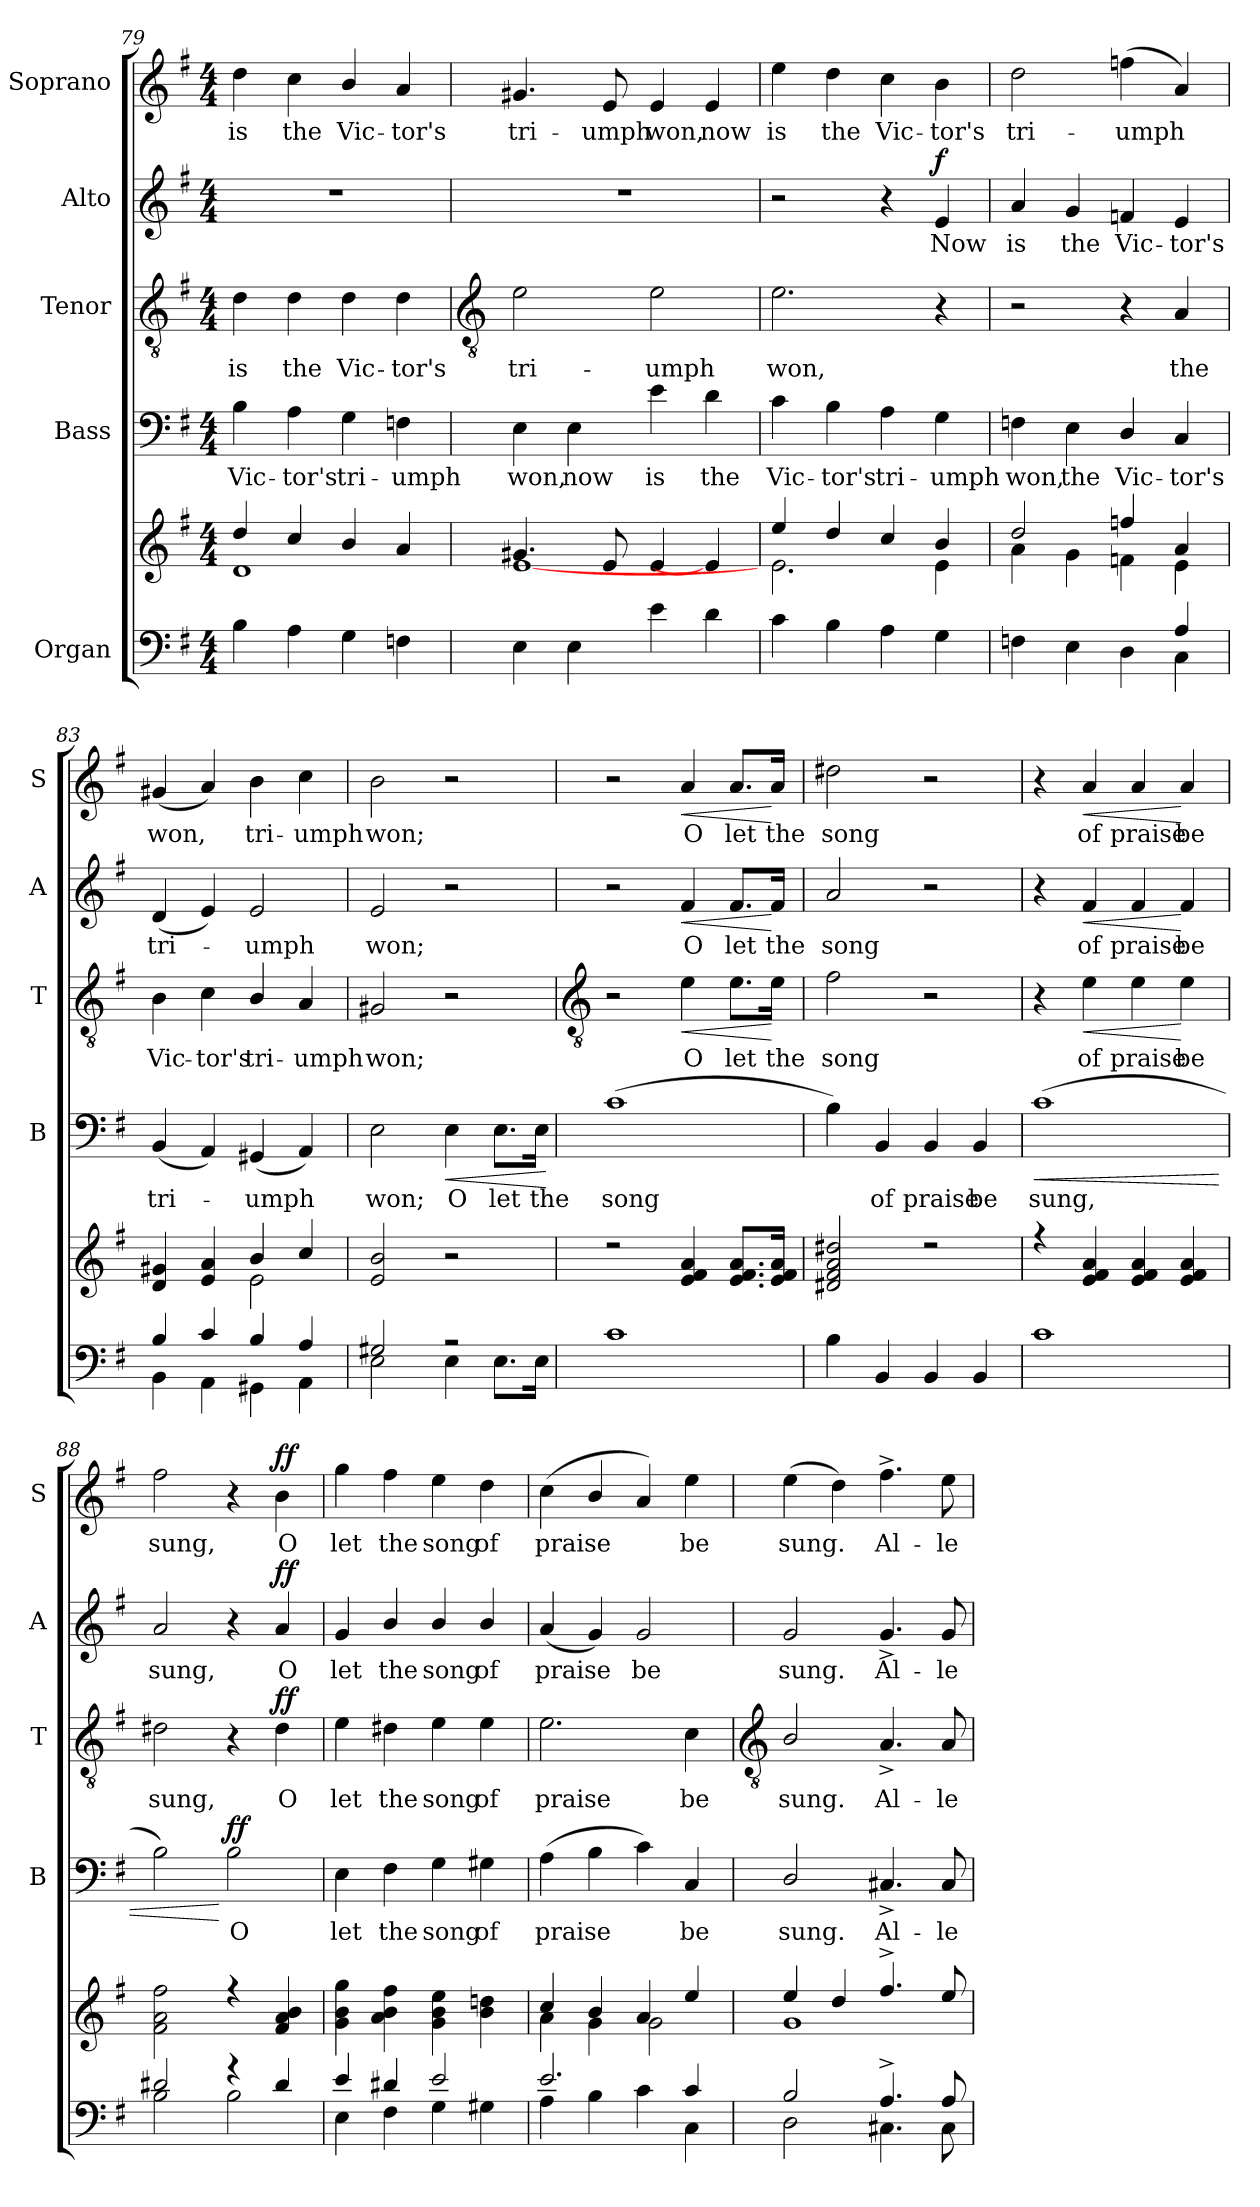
**kern	**kern	**kern	**text	**dynam	**kern	**text	**dynam	**kern	**text	**dynam	**kern	**text	**dynam
*part5	*part5	*part4	*part4	*part4	*part3	*part3	*part3	*part2	*part2	*part2	*part1	*part1	*part1
*staff6	*staff5	*staff4	*staff4	*staff4	*staff3	*staff3	*staff3	*staff2	*staff2	*staff2	*staff1	*staff1	*staff1
*I"Organ	*	*I"Bass	*	*	*I"Tenor	*	*	*I"Alto	*	*	*I"Soprano	*	*
*	*	*I'B	*	*	*I'T	*	*	*I'A	*	*	*I'S	*	*
*clefF4	*clefG2	*clefF4	*	*	*clefGv2	*	*	*clefG2	*	*	*clefG2	*	*
*k[f#]	*k[f#]	*k[f#]	*	*	*k[f#]	*	*	*k[f#]	*	*	*k[f#]	*	*
*G:	*G:	*G:	*	*	*G:	*	*	*G:	*	*	*G:	*	*
*M4/4	*M4/4	*M4/4	*	*	*M4/4	*	*	*M4/4	*	*	*M4/4	*	*
=79	=79	=79	=79	=79	=79	=79	=79	=79	=79	=79	=79	=79	=79
*^	*^	*	*	*	*	*	*	*	*	*	*	*	*
!	!	!	!	!	!LO:LY:b	!	!	!LO:LY:b	!	!	!	!	!	!LO:LY:b	!
1ryy	4B\	4dd/	1d\	4B\	Vic-	.	4d\	is	.	1r	.	.	4dd\	is	.
!	!	!	!	!	!LO:LY:b	!	!	!LO:LY:b	!	!	!	!	!	!LO:LY:b	!
.	4A\	4cc/	.	4A\	-tor's	.	4d\	the	.	.	.	.	4cc\	the	.
!	!	!	!	!	!LO:LY:b	!	!	!LO:LY:b	!	!	!	!	!	!LO:LY:b	!
.	4G\	4b/	.	4G\	tri-	.	4d\	Vic-	.	.	.	.	4b/	Vic-	.
!	!	!	!	!	!LO:LY:b	!	!	!LO:LY:b	!	!	!	!	!	!LO:LY:b	!
.	4Fn\	4a/	.	4Fn\	-umph	.	4d\	-tor's	.	.	.	.	4a/	-tor's	.
!!LO:LB:g=z
=80	=80	=80	=80	=80	=80	=80	=80	=80	=80	=80	=80	=80	=80	=80	=80
*	*	*	*	*	*	*	*clefGv2	*	*	*	*	*	*	*	*
!	!	!	!	!	!LO:LY:b	!	!	!LO:LY:b	!	!	!	!	!	!LO:LY:b	!
1ryy	4E\	4.g#X/	[1e\	4E\	won,	.	2e\	tri-	.	1r	.	.	4.g#X/	tri-	.
!	!	!	!	!	!LO:LY:b	!	!	!	!	!	!	!	!	!	!
.	4E\	.	.	4E\	now	.	.	.	.	.	.	.	.	.	.
!	!	!	!	!	!	!	!	!	!	!	!	!	!	!LO:LY:b	!
.	.	8e/	.	.	.	.	.	.	.	.	.	.	8e/	-umph	.
!	!	!	!	!	!LO:LY:b	!	!	!LO:LY:b	!	!	!	!	!	!LO:LY:b	!
.	4e\	4e/	.	4e\	is	.	2e\	-umph	.	.	.	.	4e/	won,	.
!	!	!	!	!	!LO:LY:b	!	!	!	!	!	!	!	!	!LO:LY:b	!
.	4d\	4e/]	.	4d\	the	.	.	.	.	.	.	.	4e/	now	.
=81	=81	=81	=81	=81	=81	=81	=81	=81	=81	=81	=81	=81	=81	=81	=81
!	!	!	!	!	!LO:LY:b	!	!	!LO:LY:b	!	!	!	!	!	!LO:LY:b	!
1ryy	4c\	4ee/	2.e\	4c\	Vic-	.	2.e\	won,	.	2r	.	.	4ee\	is	.
!	!	!	!	!	!LO:LY:b	!	!	!	!	!	!	!	!	!LO:LY:b	!
.	4B\	4dd/	.	4B\	-tor's	.	.	.	.	.	.	.	4dd\	the	.
!	!	!	!	!	!LO:LY:b	!	!	!	!	!	!	!	!	!LO:LY:b	!
.	4A\	4cc/	.	4A\	tri-	.	.	.	.	4r	.	.	4cc\	Vic-	.
!	!	!	!	!	!LO:LY:b	!	!	!	!	!	!LO:LY:b	!LO:DY:b	!	!LO:LY:b	!
.	4G\	4b/	4e\	4G\	-umph	.	4r	.	.	4e/	Now	f	4b\	-tor's	.
=82	=82	=82	=82	=82	=82	=82	=82	=82	=82	=82	=82	=82	=82	=82	=82
!	!	!	!	!	!LO:LY:b	!	!	!	!	!	!LO:LY:b	!	!	!LO:LY:b	!
2.ryy	4Fn\	2dd/	4a\	4Fn\	won,	.	2r	.	.	4a/	is	.	2dd\	tri-	.
!	!	!	!	!	!LO:LY:b	!	!	!	!	!	!LO:LY:b	!	!	!	!
.	4E\	.	4g\	4E\	the	.	.	.	.	4g/	the	.	.	.	.
!	!	!	!	!	!LO:LY:b	!	!	!	!	!	!LO:LY:b	!	!	!LO:LY:b	!
.	4D\	4ffn/	4fn\	4D/	Vic-	.	4r	.	.	4fn/	Vic-	.	(<4ffn\	-umph	.
!	!	!	!	!	!LO:LY:b	!	!	!LO:LY:b	!	!	!LO:LY:b	!	!	!	!
4A/	4C\	4a/	4e\	4C/	-tor's	.	4A/	the	.	4e/	-tor's	.	4a/)	.	.
=83	=83	=83	=83	=83	=83	=83	=83	=83	=83	=83	=83	=83	=83	=83	=83
!	!	!	!	!	!LO:LY:b	!	!	!LO:LY:b	!	!	!LO:LY:b	!	!	!LO:LY:b	!
4B/	4BB\	4d/ 4g#X/	4ryy	(<4BB/	tri-	.	4B\	Vic-	.	(<4d/	tri-	.	(<4g#X/	won,	.
!	!	!	!	!	!	!	!	!LO:LY:b	!	!	!	!	!	!	!
4c/	4AA\	4e/ 4a/	4ryy	4AA/)	.	.	4c\	-tor's	.	4e/)	.	.	4a/)	.	.
!	!	!	!	!	!LO:LY:b	!	!	!LO:LY:b	!	!	!LO:LY:b	!	!	!LO:LY:b	!
4B/	4GG#X\	4b/	2e\	(<4GG#X/	umph	.	4B/	tri-	.	2e/	umph	.	4b\	tri-	.
!	!	!	!	!	!	!	!	!LO:LY:b	!	!	!	!	!	!LO:LY:b	!
4A/	4AA\	4cc/	.	4AA/)	.	.	4A/	-umph	.	.	.	.	4cc\	-umph	.
=84	=84	=84	=84	=84	=84	=84	=84	=84	=84	=84	=84	=84	=84	=84	=84
!	!	!	!	!	!LO:LY:b	!	!	!LO:LY:b	!	!	!LO:LY:b	!	!	!LO:LY:b	!
2G#X/	2E\	2e/ 2b/	1ryy	2E\	won;	.	2G#X/	won;	.	2e/	won;	.	2b\	won;	.
!	!	!	!	!	!LO:LY:b	!LO:HP:b	!	!	!	!	!	!	!	!	!
2r	4E\	2r	.	4E\	O	<	2r	.	.	2r	.	.	2r	.	.
!	!	!	!	!	!LO:LY:b	!	!	!	!	!	!	!	!	!	!
.	8.E\L	.	.	8.E\L	let	.	.	.	.	.	.	.	.	.	.
!	!	!	!	!	!LO:LY:b	!	!	!	!	!	!	!	!	!	!
.	16E\J	.	.	16E\Jk	the	.	.	.	.	.	.	.	.	.	.
*v	*v	*	*	*	*	*	*	*	*	*	*	*	*	*	*
*	*v	*v	*	*	*	*	*	*	*	*	*	*	*	*
.	.	.	.	[	.	.	.	.	.	.	.	.	.
!!LO:LB:g=z
=85	=85	=85	=85	=85	=85	=85	=85	=85	=85	=85	=85	=85	=85
*	*	*	*	*	*clefGv2	*	*	*	*	*	*	*	*
*^	*^	*	*	*	*	*	*	*	*	*	*	*	*
!	!	!	!	!	!LO:LY:b	!	!	!	!	!	!	!	!	!	!
1c/	1ryy	2r	1ryy	(>1c	song	.	2r	.	.	2r	.	.	2r	.	.
!	!	!	!	!	!	!	!	!LO:LY:b	!LO:HP:b	!	!LO:LY:b	!LO:HP:b	!	!LO:LY:b	!LO:HP:b
.	.	4e/ 4f#/ 4a/	.	.	.	.	4e\	O	<	4f#/	O	<	4a/	O	<
!	!	!	!	!	!	!	!	!LO:LY:b	!	!	!LO:LY:b	!	!	!LO:LY:b	!
.	.	8.e/ 8.f#/ 8.a/L	.	.	.	.	8.e\L	let	.	8.f#/L	let	.	8.a/L	let	.
!	!	!	!	!	!	!	!	!LO:LY:b	!	!	!LO:LY:b	!	!	!LO:LY:b	!
.	.	16e/ 16f#/ 16a/J	.	.	.	.	16e\Jk	the	[	16f#/Jk	the	[	16a/Jk	the	[
=86	=86	=86	=86	=86	=86	=86	=86	=86	=86	=86	=86	=86	=86	=86	=86
!	!	!	!	!	!	!	!	!LO:LY:b	!	!	!LO:LY:b	!	!	!LO:LY:b	!
4B\	1ryy	2d#X/ 2f#/ 2a/ 2dd#X/	1ryy	4B\)	.	.	2f#\	song	.	2a/	song	.	2dd#X\	song	.
!	!	!	!	!	!LO:LY:b	!	!	!	!	!	!	!	!	!	!
4BB/	.	.	.	4BB/	of	.	.	.	.	.	.	.	.	.	.
!	!	!	!	!	!LO:LY:b	!	!	!	!	!	!	!	!	!	!
4BB/	.	2r	.	4BB/	praise	.	2r	.	.	2r	.	.	2r	.	.
!	!	!	!	!	!LO:LY:b	!	!	!	!	!	!	!	!	!	!
4BB/	.	.	.	4BB/	be	.	.	.	.	.	.	.	.	.	.
=87	=87	=87	=87	=87	=87	=87	=87	=87	=87	=87	=87	=87	=87	=87	=87
!	!	!	!	!	!LO:LY:b	!LO:HP:b	!	!	!	!	!	!	!	!	!
1c/	1ryy	4r	1ryy	(>1c	sung,	<	4r	.	.	4r	.	.	4r	.	.
!	!	!	!	!	!	!	!	!LO:LY:b	!LO:HP:b	!	!LO:LY:b	!LO:HP:b	!	!LO:LY:b	!LO:HP:b
.	.	4e/ 4f#/ 4a/	.	.	.	.	4e\	of	<	4f#/	of	<	4a/	of	<
!	!	!	!	!	!	!	!	!LO:LY:b	!	!	!LO:LY:b	!	!	!LO:LY:b	!
.	.	4e/ 4f#/ 4a/	.	.	.	.	4e\	praise	.	4f#/	praise	.	4a/	praise	.
!	!	!	!	!	!	!	!	!LO:LY:b	!	!	!LO:LY:b	!	!	!LO:LY:b	!
.	.	4e/ 4f#/ 4a/	.	.	.	.	4e\	be	[	4f#/	be	[	4a/	be	[
=88	=88	=88	=88	=88	=88	=88	=88	=88	=88	=88	=88	=88	=88	=88	=88
!	!	!	!	!	!	!	!	!LO:LY:b	!	!	!LO:LY:b	!	!	!LO:LY:b	!
2d#X/	2B\	2f#\ 2a\ 2ff#\	1ryy	2B\)	.	.	2d#X\	sung,	.	2a/	sung,	.	2ff#\	sung,	.
!	!	!	!	!	!LO:LY:b	!LO:DY:n=1:b	!	!	!	!	!	!	!	!	!
4r	2B\	4r	.	2B\	O	[ ff	4r	.	.	4r	.	.	4r	.	.
!	!	!	!	!	!	!	!	!LO:LY:b	!LO:DY:b	!	!LO:LY:b	!LO:DY:b	!	!LO:LY:b	!LO:DY:b
4d#/	.	4f#/ 4a/ 4b/	.	.	.	.	4d#\	O	ff	4a/	O	ff	4b\	O	ff
=89	=89	=89	=89	=89	=89	=89	=89	=89	=89	=89	=89	=89	=89	=89	=89
!	!	!	!	!	!LO:LY:b	!	!	!LO:LY:b	!	!	!LO:LY:b	!	!	!LO:LY:b	!
4e/	4E\	4g\ 4b\ 4gg\	1ryy	4E\	let	.	4e\	let	.	4g/	let	.	4gg\	let	.
!	!	!	!	!	!LO:LY:b	!	!	!LO:LY:b	!	!	!LO:LY:b	!	!	!LO:LY:b	!
4d#X/	4F#\	4a\ 4b\ 4ff#\	.	4F#\	the	.	4d#X\	the	.	4b/	the	.	4ff#\	the	.
!	!	!	!	!	!LO:LY:b	!	!	!LO:LY:b	!	!	!LO:LY:b	!	!	!LO:LY:b	!
2e/	4G\	4g\ 4b\ 4ee\	.	4G\	song	.	4e\	song	.	4b/	song	.	4ee\	song	.
!	!	!	!	!	!LO:LY:b	!	!	!LO:LY:b	!	!	!LO:LY:b	!	!	!LO:LY:b	!
.	4G#X\	4b\ 4ddn\	.	4G#X\	of	.	4e\	of	.	4b/	of	.	4dd\	of	.
=90	=90	=90	=90	=90	=90	=90	=90	=90	=90	=90	=90	=90	=90	=90	=90
!	!	!	!	!	!LO:LY:b	!	!	!LO:LY:b	!	!	!LO:LY:b	!	!	!LO:LY:b	!
2.e/	4A\	4cc/	4a\	(>4A\	praise	.	2.e\	praise	.	(<4a/	praise	.	(<4cc\	praise	.
.	4B\	4b/	4g\	4B\	.	.	.	.	.	4g/)	.	.	4b/	.	.
!	!	!	!	!	!	!	!	!	!	!	!LO:LY:b	!	!	!	!
.	4c\	4a/	2g\	4c\)	.	.	.	.	.	2g/	be	.	4a/)	.	.
!	!	!	!	!	!LO:LY:b	!	!	!LO:LY:b	!	!	!	!	!	!LO:LY:b	!
4c/	4C\	4ee/	.	4C/	be	.	4c\	be	.	.	.	.	4ee\	be	.
*	*	*v	*v	*	*	*	*	*	*	*	*	*	*	*	*
!!LO:LB:g=z
=91	=91	=91	=91	=91	=91	=91	=91	=91	=91	=91	=91	=91	=91	=91
*	*	*	*	*	*	*clefGv2	*	*	*	*	*	*	*	*
*	*	*^	*	*	*	*	*	*	*	*	*	*	*	*
*	*	*	*^	*	*	*	*	*	*	*	*	*	*	*	*
!	!	!	!	!	!	!LO:LY:b	!	!	!LO:LY:b	!	!	!LO:LY:b	!	!	!LO:LY:b	!
2B/	2D\	4ee/	1g\	1ryy	2D/	sung.	.	2B/	sung.	.	2g/	sung.	.	(>4ee\	sung.	.
.	.	4dd/	.	.	.	.	.	.	.	.	.	.	.	4dd\)	.	.
!	!	!	!	!	!	!LO:LY:b	!	!	!LO:LY:b	!	!	!LO:LY:b	!	!	!LO:LY:b	!
4.A^/	4.C#X\	4.ff#^/	.	.	4.C#X^/	Al-	.	4.A^/	Al-	.	4.g^/	Al-	.	4.ff#^\	Al-	.
!	!	!	!	!	!	!LO:LY:b	!	!	!LO:LY:b	!	!	!LO:LY:b	!	!	!LO:LY:b	!
8A/	8C#\	8ee/	.	.	8C#/	-le-	.	8A/	-le-	.	8g/	-le-	.	8ee\	-le-	.
*v	*v	*	*	*	*	*	*	*	*	*	*	*	*	*	*	*
*	*v	*v	*v	*	*	*	*	*	*	*	*	*	*	*	*
=	=	=	=	=	=	=	=	=	=	=	=	=	=
*-	*-	*-	*-	*-	*-	*-	*-	*-	*-	*-	*-	*-	*-
